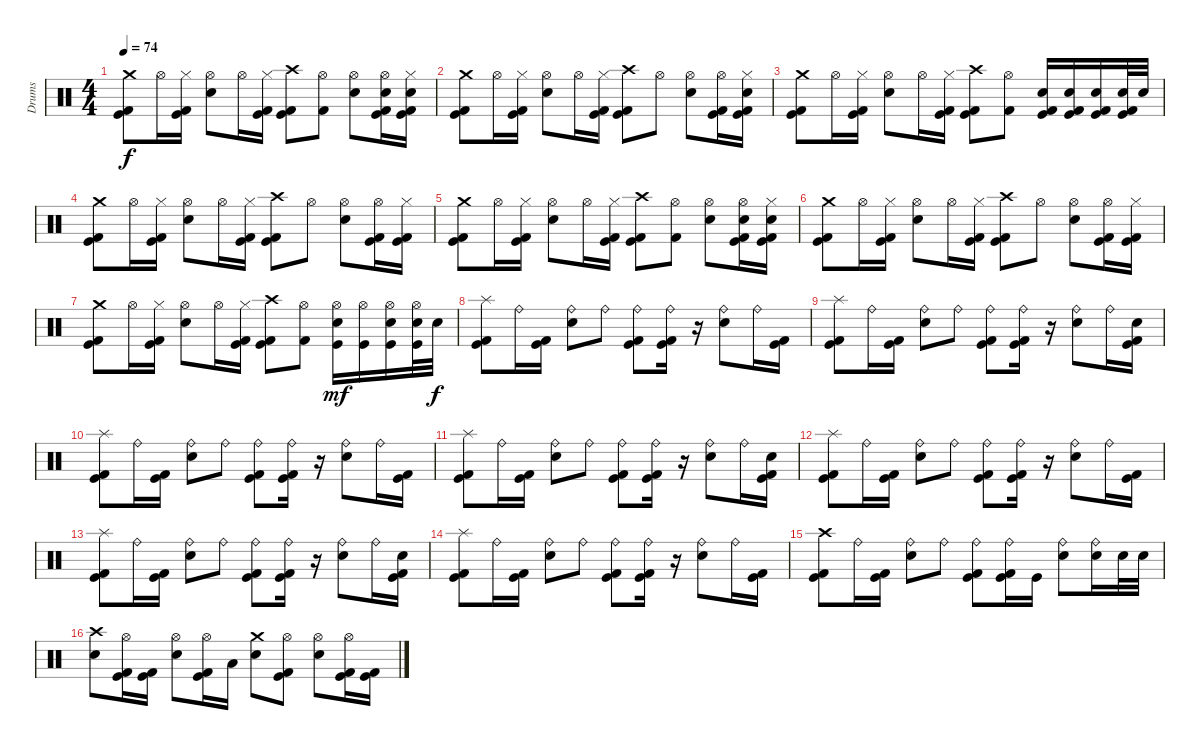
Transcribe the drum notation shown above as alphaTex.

\track ("Drums" "Drums") {instrument percussion}
\staff {score}
\articulation defaults
\ts (4 4)
\tempo 74
\clef neutral
\ks c
("Crash medium (hit)" "Kick (hit) 2" "Kick (hit)").8{dy f} "Hi-Hat (open)".16 ("Hi-Hat (closed)" "Kick (hit) 2" "Kick (hit)").16 ("Hi-Hat (open)" "Electric Snare (hit)").8 "Hi-Hat (open)".16 ("Hi-Hat (closed)" "Kick (hit) 2" "Kick (hit)").16 ("Crash high (hit)" "Kick (hit) 2" "Kick (hit)").8 ("Hi-Hat (open)" "Kick (hit) 2").8 ("Hi-Hat (open)" "Electric Snare (hit)").8 ("Hi-Hat (open)" "Electric Snare (hit)" "Kick (hit) 2" "Kick (hit)").16 ("Hi-Hat (closed)" "Electric Snare (hit)" "Kick (hit) 2" "Kick (hit)").16 |
("Crash medium (hit)" "Kick (hit) 2" "Kick (hit)").8 "Hi-Hat (open)".16 ("Hi-Hat (closed)" "Kick (hit) 2" "Kick (hit)").16 ("Hi-Hat (open)" "Electric Snare (hit)").8 "Hi-Hat (open)".16 ("Hi-Hat (closed)" "Kick (hit) 2" "Kick (hit)").16 ("Crash high (hit)" "Kick (hit) 2" "Kick (hit)").8 "Hi-Hat (open)".8 ("Hi-Hat (open)" "Electric Snare (hit)").8 ("Hi-Hat (open)" "Kick (hit) 2" "Kick (hit)").16 ("Hi-Hat (closed)" "Electric Snare (hit)" "Kick (hit) 2" "Kick (hit)").16 |
("Crash medium (hit)" "Kick (hit) 2" "Kick (hit)").8 "Hi-Hat (open)".16 ("Hi-Hat (closed)" "Kick (hit) 2" "Kick (hit)").16 ("Hi-Hat (open)" "Electric Snare (hit)").8 "Hi-Hat (open)".16 ("Hi-Hat (closed)" "Kick (hit) 2" "Kick (hit)").16 ("Crash high (hit)" "Kick (hit) 2" "Kick (hit)").8 ("Hi-Hat (open)" "Kick (hit) 2").8 ("Electric Snare (hit)" "Kick (hit) 2" "Kick (hit)").16 ("Electric Snare (hit)" "Kick (hit) 2" "Kick (hit)").16 ("Electric Snare (hit)" "Kick (hit) 2" "Kick (hit)").16 ("Electric Snare (hit)" "Kick (hit) 2" "Kick (hit)").32 "Electric Snare (hit)".32 |
("Crash medium (hit)" "Kick (hit) 2" "Kick (hit)").8 "Hi-Hat (open)".16 ("Hi-Hat (closed)" "Kick (hit) 2" "Kick (hit)").16 ("Hi-Hat (open)" "Electric Snare (hit)").8 "Hi-Hat (open)".16 ("Hi-Hat (closed)" "Kick (hit) 2" "Kick (hit)").16 ("Crash high (hit)" "Kick (hit) 2" "Kick (hit)").8 "Hi-Hat (open)".8 ("Hi-Hat (open)" "Electric Snare (hit)").8 ("Hi-Hat (open)" "Kick (hit) 2" "Kick (hit)").16 ("Hi-Hat (closed)" "Kick (hit) 2" "Kick (hit)").16 |
("Crash medium (hit)" "Kick (hit) 2" "Kick (hit)").8 "Hi-Hat (open)".16 ("Hi-Hat (closed)" "Kick (hit) 2" "Kick (hit)").16 ("Hi-Hat (open)" "Electric Snare (hit)").8 "Hi-Hat (open)".16 ("Hi-Hat (closed)" "Kick (hit) 2" "Kick (hit)").16 ("Crash high (hit)" "Kick (hit) 2" "Kick (hit)").8 ("Hi-Hat (open)" "Kick (hit) 2").8 ("Hi-Hat (open)" "Electric Snare (hit)").8 ("Hi-Hat (open)" "Electric Snare (hit)" "Kick (hit) 2" "Kick (hit)").16 ("Hi-Hat (closed)" "Electric Snare (hit)" "Kick (hit) 2" "Kick (hit)").16 |
("Crash medium (hit)" "Kick (hit) 2" "Kick (hit)").8 "Hi-Hat (open)".16 ("Hi-Hat (closed)" "Kick (hit) 2" "Kick (hit)").16 ("Hi-Hat (open)" "Electric Snare (hit)").8 "Hi-Hat (open)".16 ("Hi-Hat (closed)" "Kick (hit) 2" "Kick (hit)").16 ("Crash high (hit)" "Kick (hit) 2" "Kick (hit)").8 "Hi-Hat (open)".8 ("Hi-Hat (open)" "Electric Snare (hit)").8 ("Hi-Hat (open)" "Kick (hit) 2" "Kick (hit)").16 ("Hi-Hat (closed)" "Kick (hit) 2" "Kick (hit)").16 |
("Crash medium (hit)" "Kick (hit) 2" "Kick (hit)").8 "Hi-Hat (open)".16 ("Hi-Hat (closed)" "Kick (hit) 2" "Kick (hit)").16 ("Hi-Hat (open)" "Electric Snare (hit)").8 "Hi-Hat (open)".16 ("Hi-Hat (closed)" "Kick (hit) 2" "Kick (hit)").16 ("Crash high (hit)" "Kick (hit) 2" "Kick (hit)").8 ("Hi-Hat (open)" "Kick (hit) 2").8 ("Hi-Hat (open)" "Electric Snare (hit)" "Kick (hit)").16{dy mf} ("Hi-Hat (open)" "Kick (hit)").16 ("Hi-Hat (open)" "Electric Snare (hit)" "Kick (hit)").16 ("Hi-Hat (open)" "Electric Snare (hit)" "Kick (hit)").32 "Electric Snare (hit)".32{dy f} |
("Splash (hit)" "Kick (hit) 2" "Kick (hit)").8 "Ride (bell)".16 ("Kick (hit) 2" "Kick (hit)").16 ("Ride (bell)" "Electric Snare (hit)").8 "Ride (bell)".8 ("Ride (bell)" "Kick (hit) 2" "Kick (hit)").8 ("Ride (bell)" "Kick (hit) 2" "Kick (hit)").16 r.16 ("Ride (bell)" "Electric Snare (hit)").8 "Ride (bell)".16 ("Kick (hit) 2" "Kick (hit)").16 |
("Splash (hit)" "Kick (hit) 2" "Kick (hit)").8 "Ride (bell)".16 ("Kick (hit) 2" "Kick (hit)").16 ("Ride (bell)" "Electric Snare (hit)").8 "Ride (bell)".8 ("Ride (bell)" "Kick (hit) 2" "Kick (hit)").8 ("Ride (bell)" "Kick (hit) 2" "Kick (hit)").16 r.16 ("Ride (bell)" "Electric Snare (hit)").8 "Ride (bell)".16 ("Electric Snare (hit)" "Kick (hit) 2" "Kick (hit)").16 |
("Splash (hit)" "Kick (hit) 2" "Kick (hit)").8 "Ride (bell)".16 ("Kick (hit) 2" "Kick (hit)").16 ("Ride (bell)" "Electric Snare (hit)").8 "Ride (bell)".8 ("Ride (bell)" "Kick (hit) 2" "Kick (hit)").8 ("Ride (bell)" "Kick (hit) 2" "Kick (hit)").16 r.16 ("Ride (bell)" "Electric Snare (hit)").8 "Ride (bell)".16 ("Kick (hit) 2" "Kick (hit)").16 |
("Splash (hit)" "Kick (hit) 2" "Kick (hit)").8 "Ride (bell)".16 ("Kick (hit) 2" "Kick (hit)").16 ("Ride (bell)" "Electric Snare (hit)").8 "Ride (bell)".8 ("Ride (bell)" "Kick (hit) 2" "Kick (hit)").8 ("Ride (bell)" "Kick (hit) 2" "Kick (hit)").16 r.16 ("Ride (bell)" "Electric Snare (hit)").8 "Ride (bell)".16 ("Electric Snare (hit)" "Kick (hit) 2" "Kick (hit)").16 |
("Splash (hit)" "Kick (hit) 2" "Kick (hit)").8 "Ride (bell)".16 ("Kick (hit) 2" "Kick (hit)").16 ("Ride (bell)" "Electric Snare (hit)").8 "Ride (bell)".8 ("Ride (bell)" "Kick (hit) 2" "Kick (hit)").8 ("Ride (bell)" "Kick (hit) 2" "Kick (hit)").16 r.16 ("Ride (bell)" "Electric Snare (hit)").8 "Ride (bell)".16 ("Kick (hit) 2" "Kick (hit)").16 |
("Splash (hit)" "Kick (hit) 2" "Kick (hit)").8 "Ride (bell)".16 ("Kick (hit) 2" "Kick (hit)").16 ("Ride (bell)" "Electric Snare (hit)").8 "Ride (bell)".8 ("Ride (bell)" "Kick (hit) 2" "Kick (hit)").8 ("Ride (bell)" "Kick (hit) 2" "Kick (hit)").16 r.16 ("Ride (bell)" "Electric Snare (hit)").8 "Ride (bell)".16 ("Electric Snare (hit)" "Kick (hit) 2" "Kick (hit)").16 |
("Splash (hit)" "Kick (hit) 2" "Kick (hit)").8 "Ride (bell)".16 ("Kick (hit) 2" "Kick (hit)").16 ("Ride (bell)" "Electric Snare (hit)").8 "Ride (bell)".8 ("Ride (bell)" "Kick (hit) 2" "Kick (hit)").8 ("Ride (bell)" "Kick (hit) 2" "Kick (hit)").16 r.16 ("Ride (bell)" "Electric Snare (hit)").8 "Ride (bell)".16 ("Kick (hit) 2" "Kick (hit)").16 |
("Crash high (hit)" "Kick (hit) 2" "Kick (hit)").8 "Ride (bell)".16 ("Kick (hit) 2" "Kick (hit)").16 ("Ride (bell)" "Electric Snare (hit)").8 "Ride (bell)".8 ("Ride (bell)" "Kick (hit) 2" "Kick (hit)").8 ("Ride (bell)" "Kick (hit) 2" "Kick (hit)").16 "Kick (hit)".16 ("Ride (bell)" "Electric Snare (hit)").8 ("Ride (bell)" "Electric Snare (hit)").16 "Electric Snare (hit)".32 "Electric Snare (hit)".32 |
("Crash high (hit)" "Electric Snare (hit)").8 ("Hi-Hat (open)" "Kick (hit) 2" "Kick (hit)").16 ("Kick (hit) 2" "Kick (hit)").16 ("Hi-Hat (open)" "Electric Snare (hit)").8 ("Hi-Hat (open)" "Kick (hit) 2" "Kick (hit)").16 "Low Tom (hit)".16 ("Crash medium (hit)" "Electric Snare (hit)").8 ("Hi-Hat (open)" "Kick (hit) 2" "Kick (hit)").8 ("Hi-Hat (open)" "Electric Snare (hit)").8 ("Hi-Hat (open)" "Kick (hit) 2" "Kick (hit)").16 ("Kick (hit) 2" "Kick (hit)").16
